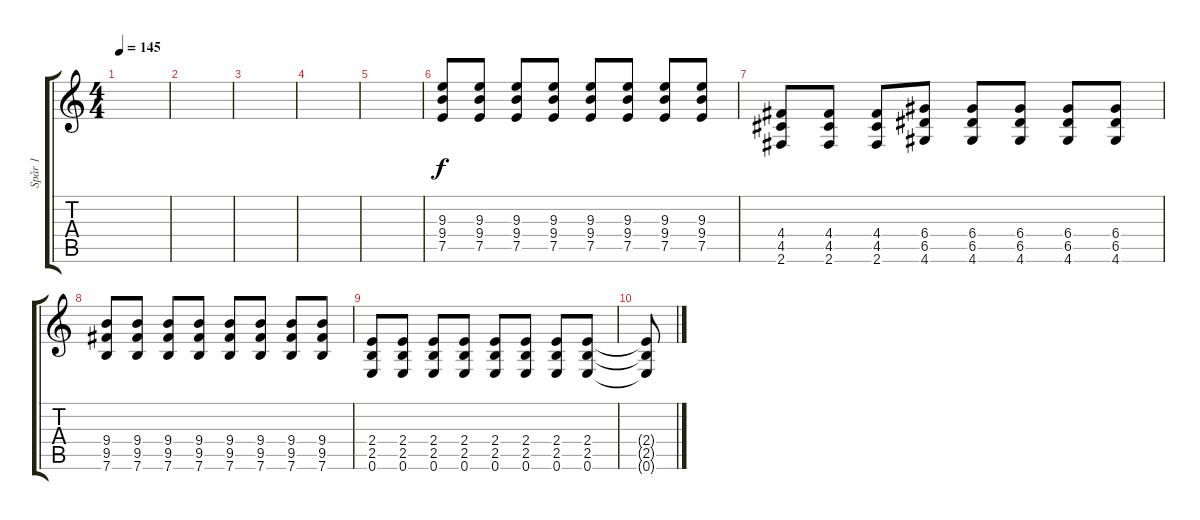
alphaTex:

\track ("Spår 1" "Spår 1") {instrument distortionguitar}
\staff {score tabs}
\tuning (E4 B3 G3 D3 A2 E2) {hide}
\ts (4 4)
\tempo 145
\clef g2
\ks c
|
|
|
|
|
(9.3 9.4 7.5).8 (9.3 9.4 7.5).8 (9.3 9.4 7.5).8 (9.3 9.4 7.5).8 (9.3 9.4 7.5).8 (9.3 9.4 7.5).8 (9.3 9.4 7.5).8 (9.3 9.4 7.5).8 |
(4.4 4.5 2.6).8 (4.4 4.5 2.6).8 (4.4 4.5 2.6).8 (6.4 6.5 4.6).8 (6.4 6.5 4.6).8 (6.4 6.5 4.6).8 (6.4 6.5 4.6).8 (6.4 6.5 4.6).8 |
(9.4 9.5 7.6).8 (9.4 9.5 7.6).8 (9.4 9.5 7.6).8 (9.4 9.5 7.6).8 (9.4 9.5 7.6).8 (9.4 9.5 7.6).8 (9.4 9.5 7.6).8 (9.4 9.5 7.6).8 |
(2.4 2.5 0.6).8 (2.4 2.5 0.6).8 (2.4 2.5 0.6).8 (2.4 2.5 0.6).8 (2.4 2.5 0.6).8 (2.4 2.5 0.6).8 (2.4 2.5 0.6).8 (2.4 2.5 0.6).8 |
(2.4{t} 2.5{t} 0.6{t}).8
